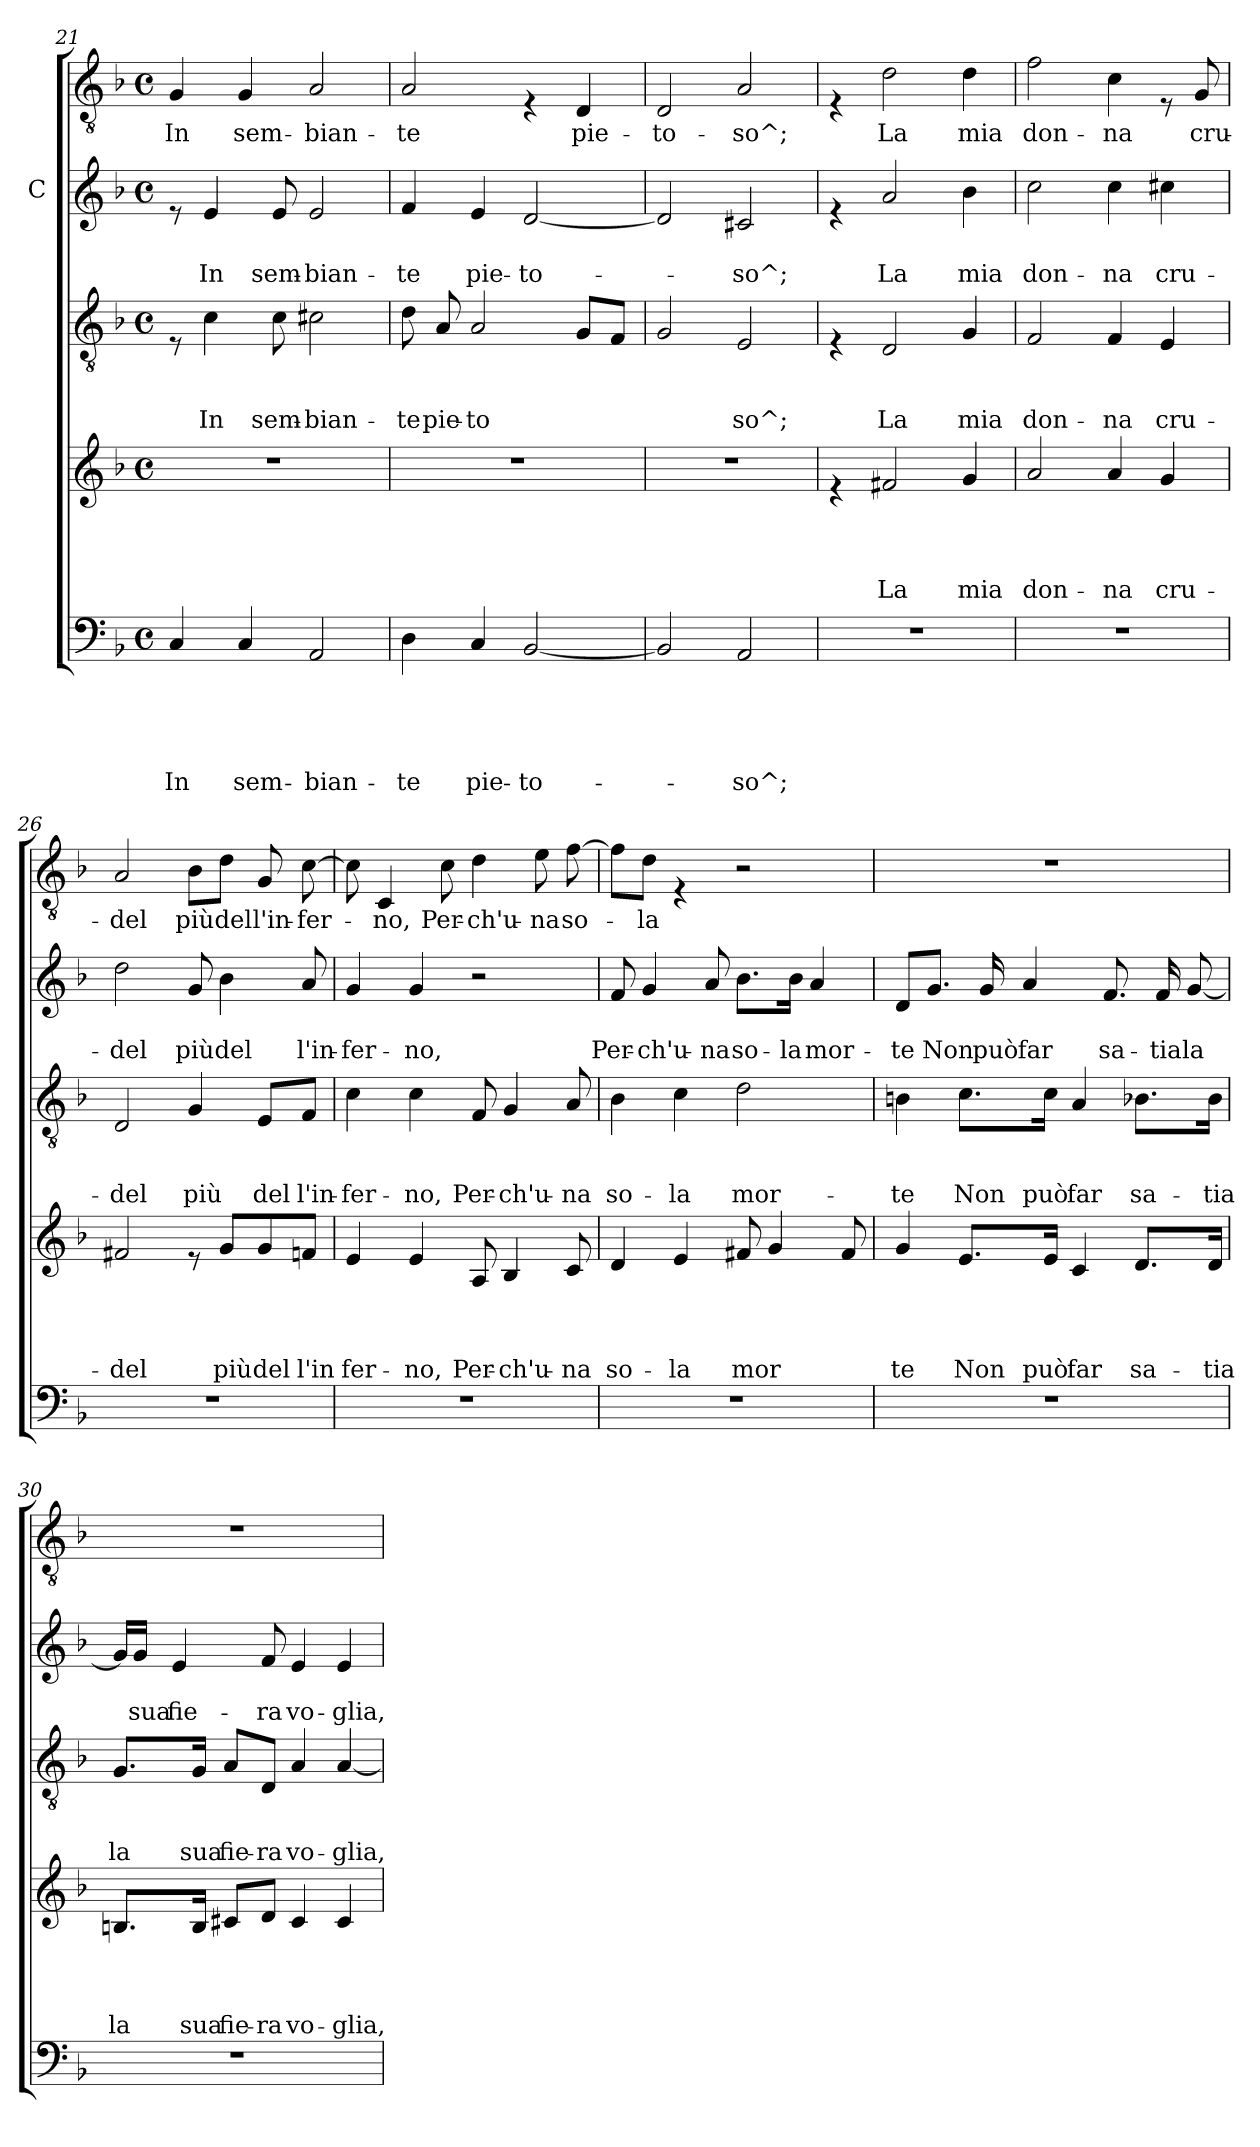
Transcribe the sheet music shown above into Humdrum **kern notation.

**kern	**text	**text	**text	**text	**text	**kern	**text	**text	**text	**text	**kern	**text	**text	**text	**kern	**text	**text	**kern	**text
*part5	*part5	*part5	*part5	*part5	*part5	*part4	*part4	*part4	*part4	*part4	*part3	*part3	*part3	*part3	*part2	*part2	*part2	*part1	*part1
*staff5	*staff5	*staff5	*staff5	*staff5	*staff5	*staff4	*staff4	*staff4	*staff4	*staff4	*staff3	*staff3	*staff3	*staff3	*staff2	*staff2	*staff2	*staff1	*staff1
*	*	*	*	*	*	*	*	*	*	*	*	*	*	*	*I"C	*	*	*	*
*clefF4	*	*	*	*	*	*clefG2	*	*	*	*	*clefGv2	*	*	*	*clefG2	*	*	*clefGv2	*
*k[b-]	*	*	*	*	*	*k[b-]	*	*	*	*	*k[b-]	*	*	*	*k[b-]	*	*	*k[b-]	*
*F:	*	*	*	*	*	*F:	*	*	*	*	*F:	*	*	*	*F:	*	*	*F:	*
*M4/4	*	*	*	*	*	*M4/4	*	*	*	*	*M4/4	*	*	*	*M4/4	*	*	*M4/4	*
*met(c)	*	*	*	*	*	*met(c)	*	*	*	*	*met(c)	*	*	*	*met(c)	*	*	*met(c)	*
=21	=21	=21	=21	=21	=21	=21	=21	=21	=21	=21	=21	=21	=21	=21	=21	=21	=21	=21	=21
!	!	!	!	!	!LO:LY:b	!	!	!	!	!	!	!	!	!	!	!	!	!	!LO:LY:b
4C/	.	.	.	.	In	1r	.	.	.	.	8rE	.	.	.	8re	.	.	4G/	In
!	!	!	!	!	!	!	!	!	!	!	!	!	!	!LO:LY:b	!	!	!LO:LY:b	!	!
.	.	.	.	.	.	.	.	.	.	.	4c\	.	.	In	4e/	.	In	.	.
!	!	!	!	!	!LO:LY:b	!	!	!	!	!	!	!	!	!	!	!	!	!	!LO:LY:b
4C/	.	.	.	.	sem-	.	.	.	.	.	.	.	.	.	.	.	.	4G/	sem-
!	!	!	!	!	!	!	!	!	!	!	!	!	!	!LO:LY:b	!	!	!LO:LY:b	!	!
.	.	.	.	.	.	.	.	.	.	.	8c\	.	.	sem-	8e/	.	sem-	.	.
!	!	!	!	!	!LO:LY:b	!	!	!	!	!	!	!	!	!LO:LY:b	!	!	!LO:LY:b	!	!LO:LY:b
2AA/	.	.	.	.	-bian-	.	.	.	.	.	2c#X\	.	.	-bian-	2e/	.	-bian-	2A/	-bian-
=22	=22	=22	=22	=22	=22	=22	=22	=22	=22	=22	=22	=22	=22	=22	=22	=22	=22	=22	=22
!	!	!	!	!	!LO:LY:b	!	!	!	!	!	!	!	!	!LO:LY:b	!	!	!LO:LY:b	!	!LO:LY:b
4D\	.	.	.	.	-te	1r	.	.	.	.	8d\	.	.	-te	4f/	.	-te	2A/	-te
!	!	!	!	!	!	!	!	!	!	!	!	!	!	!LO:LY:b	!	!	!	!	!
.	.	.	.	.	.	.	.	.	.	.	8A/	.	.	pie-	.	.	.	.	.
!	!	!	!	!	!LO:LY:b	!	!	!	!	!	!	!	!	!LO:LY:b	!	!	!LO:LY:b	!	!
4C/	.	.	.	.	pie-	.	.	.	.	.	2A/	.	.	-to	4e/	.	pie-	.	.
!	!	!	!	!	!LO:LY:b	!	!	!	!	!	!	!	!	!	!	!	!LO:LY:b	!	!
[<2BB-/	.	.	.	.	-to-	.	.	.	.	.	.	.	.	.	[<2d/	.	-to-	4rE	.
!	!	!	!	!	!	!	!	!	!	!	!	!	!	!	!	!	!	!	!LO:LY:b
.	.	.	.	.	.	.	.	.	.	.	8G/L	.	.	.	.	.	.	4D/	pie-
.	.	.	.	.	.	.	.	.	.	.	8F/J	.	.	.	.	.	.	.	.
=23	=23	=23	=23	=23	=23	=23	=23	=23	=23	=23	=23	=23	=23	=23	=23	=23	=23	=23	=23
!	!	!	!	!	!	!	!	!	!	!	!	!	!	!	!	!	!	!	!LO:LY:b
2BB-/]	.	.	.	.	.	1r	.	.	.	.	2G/	.	.	.	2d/]	.	.	2D/	-to-
!	!	!	!	!	!LO:LY:b	!	!	!	!	!	!	!	!	!LO:LY:b	!	!	!LO:LY:b	!	!LO:LY:b
2AA/	.	.	.	.	-so^;	.	.	.	.	.	2E/	.	.	so^;	2c#X/	.	-so^;	2A/	-so^;
!!LO:LB:g=z
=24	=24	=24	=24	=24	=24	=24	=24	=24	=24	=24	=24	=24	=24	=24	=24	=24	=24	=24	=24
1r	.	.	.	.	.	4re	.	.	.	.	4rE	.	.	.	4re	.	.	4rE	.
!	!	!	!	!	!	!	!	!	!	!LO:LY:b	!	!	!	!LO:LY:b	!	!	!LO:LY:b	!	!LO:LY:b
.	.	.	.	.	.	2f#X/	.	.	.	La	2D/	.	.	La	2a/	.	La	2d\	La
!	!	!	!	!	!	!	!	!	!	!LO:LY:b	!	!	!	!LO:LY:b	!	!	!LO:LY:b	!	!LO:LY:b
.	.	.	.	.	.	4g/	.	.	.	mia	4G/	.	.	mia	4b-\	.	mia	4d\	mia
=25	=25	=25	=25	=25	=25	=25	=25	=25	=25	=25	=25	=25	=25	=25	=25	=25	=25	=25	=25
!	!	!	!	!	!	!	!	!	!	!LO:LY:b	!	!	!	!LO:LY:b	!	!	!LO:LY:b	!	!LO:LY:b
1r	.	.	.	.	.	2a/	.	.	.	don-	2F/	.	.	don-	2cc\	.	don-	2f\	don-
!	!	!	!	!	!	!	!	!	!	!LO:LY:b	!	!	!	!LO:LY:b	!	!	!LO:LY:b	!	!LO:LY:b
.	.	.	.	.	.	4a/	.	.	.	-na	4F/	.	.	-na	4cc\	.	-na	4c\	-na
!	!	!	!	!	!	!	!	!	!	!LO:LY:b	!	!	!	!LO:LY:b	!	!	!LO:LY:b	!	!
.	.	.	.	.	.	4g/	.	.	.	cru-	4E/	.	.	cru-	4cc#X\	.	cru-	8rE	.
!	!	!	!	!	!	!	!	!	!	!	!	!	!	!	!	!	!	!	!LO:LY:b
.	.	.	.	.	.	.	.	.	.	.	.	.	.	.	.	.	.	8G/	cru-
=26	=26	=26	=26	=26	=26	=26	=26	=26	=26	=26	=26	=26	=26	=26	=26	=26	=26	=26	=26
!	!	!	!	!	!	!	!	!	!	!LO:LY:b	!	!	!	!LO:LY:b	!	!	!LO:LY:b	!	!LO:LY:b
1r	.	.	.	.	.	2f#X/	.	.	.	-del	2D/	.	.	-del	2dd\	.	-del	2A/	-del
!	!	!	!	!	!	!	!	!	!	!	!	!	!	!LO:LY:b	!	!	!LO:LY:b	!	!LO:LY:b
.	.	.	.	.	.	8re	.	.	.	.	4G/	.	.	più	8g/	.	più	8B-\L	più
!	!	!	!	!	!	!	!	!	!	!LO:LY:b	!	!	!	!	!	!	!LO:LY:b	!	!LO:LY:b
.	.	.	.	.	.	8g/L	.	.	.	più	.	.	.	.	4b-\	.	del	8d\J	del
!	!	!	!	!	!	!	!	!	!	!LO:LY:b	!	!	!	!LO:LY:b	!	!	!	!	!LO:LY:b
.	.	.	.	.	.	8g/	.	.	.	del	8E/L	.	.	del	.	.	.	8G/	l'in-
!	!	!	!	!	!	!	!	!	!	!LO:LY:b	!	!	!	!LO:LY:b	!	!	!LO:LY:b	!	!LO:LY:b
.	.	.	.	.	.	8fn/J	.	.	.	l'in	8F/J	.	.	l'in-	8a/	.	l'in-	[>8c\	-fer-
=27	=27	=27	=27	=27	=27	=27	=27	=27	=27	=27	=27	=27	=27	=27	=27	=27	=27	=27	=27
!	!	!	!	!	!	!	!	!	!	!LO:LY:b	!	!	!	!LO:LY:b	!	!	!LO:LY:b	!	!
1r	.	.	.	.	.	4e/	.	.	.	fer-	4c\	.	.	-fer-	4g/	.	-fer-	8c\]	.
!	!	!	!	!	!	!	!	!	!	!	!	!	!	!	!	!	!	!	!LO:LY:b
.	.	.	.	.	.	.	.	.	.	.	.	.	.	.	.	.	.	4C/	-no,
!	!	!	!	!	!	!	!	!	!	!LO:LY:b	!	!	!	!LO:LY:b	!	!	!LO:LY:b	!	!
.	.	.	.	.	.	4e/	.	.	.	-no,	4c\	.	.	-no,	4g/	.	-no,	.	.
!	!	!	!	!	!	!	!	!	!	!	!	!	!	!	!	!	!	!	!LO:LY:b
.	.	.	.	.	.	.	.	.	.	.	.	.	.	.	.	.	.	8c\	Per-
!	!	!	!	!	!	!	!	!	!	!LO:LY:b	!	!	!	!LO:LY:b	!	!	!	!	!LO:LY:b
.	.	.	.	.	.	8A/	.	.	.	Per-	8F/	.	.	Per-	2r	.	.	4d\	-ch'u-
!	!	!	!	!	!	!	!	!	!	!LO:LY:b	!	!	!	!LO:LY:b	!	!	!	!	!
.	.	.	.	.	.	4B-/	.	.	.	-ch'u-	4G/	.	.	-ch'u-	.	.	.	.	.
!	!	!	!	!	!	!	!	!	!	!	!	!	!	!	!	!	!	!	!LO:LY:b
.	.	.	.	.	.	.	.	.	.	.	.	.	.	.	.	.	.	8e\	-na
!	!	!	!	!	!	!	!	!	!	!LO:LY:b	!	!	!	!LO:LY:b	!	!	!	!	!LO:LY:b
.	.	.	.	.	.	8c/	.	.	.	-na	8A/	.	.	-na	.	.	.	[>8f\	so-
!!LO:LB:g=z
=28	=28	=28	=28	=28	=28	=28	=28	=28	=28	=28	=28	=28	=28	=28	=28	=28	=28	=28	=28
!	!	!	!	!	!	!	!	!	!	!LO:LY:b	!	!	!	!LO:LY:b	!	!	!LO:LY:b	!	!
1r	.	.	.	.	.	4d/	.	.	.	so-	4B-\	.	.	so-	8f/	.	Per-	8f\L]	.
!	!	!	!	!	!	!	!	!	!	!	!	!	!	!	!	!	!LO:LY:b	!	!LO:LY:b
.	.	.	.	.	.	.	.	.	.	.	.	.	.	.	4g/	.	-ch'u-	8d\J	-la
!	!	!	!	!	!	!	!	!	!	!LO:LY:b	!	!	!	!LO:LY:b	!	!	!	!	!
.	.	.	.	.	.	4e/	.	.	.	-la	4c\	.	.	-la	.	.	.	4rE	.
!	!	!	!	!	!	!	!	!	!	!	!	!	!	!	!	!	!LO:LY:b	!	!
.	.	.	.	.	.	.	.	.	.	.	.	.	.	.	8a/	.	-na	.	.
!	!	!	!	!	!	!	!	!	!	!LO:LY:b	!	!	!	!LO:LY:b	!	!	!LO:LY:b	!	!
.	.	.	.	.	.	8f#X/	.	.	.	mor	2d\	.	.	mor-	8.b-\L	.	so-	2r	.
.	.	.	.	.	.	4g/	.	.	.	.	.	.	.	.	.	.	.	.	.
!	!	!	!	!	!	!	!	!	!	!	!	!	!	!	!	!	!LO:LY:b	!	!
.	.	.	.	.	.	.	.	.	.	.	.	.	.	.	16b-\Jk	.	-la	.	.
!	!	!	!	!	!	!	!	!	!	!	!	!	!	!	!	!	!LO:LY:b	!	!
.	.	.	.	.	.	.	.	.	.	.	.	.	.	.	4a/	.	mor-	.	.
.	.	.	.	.	.	8f#/	.	.	.	.	.	.	.	.	.	.	.	.	.
=29	=29	=29	=29	=29	=29	=29	=29	=29	=29	=29	=29	=29	=29	=29	=29	=29	=29	=29	=29
!	!	!	!	!	!	!	!	!	!	!LO:LY:b	!	!	!	!LO:LY:b	!	!	!LO:LY:b	!	!
1r	.	.	.	.	.	4g/	.	.	.	te	4Bn\	.	.	-te	8d/L	.	-te	1r	.
!	!	!	!	!	!	!	!	!	!	!	!	!	!	!	!	!	!LO:LY:b	!	!
.	.	.	.	.	.	.	.	.	.	.	.	.	.	.	8.g/J	.	Non	.	.
!	!	!	!	!	!	!	!	!	!	!LO:LY:b	!	!	!	!LO:LY:b	!	!	!	!	!
.	.	.	.	.	.	8.e/L	.	.	.	Non	8.c\L	.	.	Non	.	.	.	.	.
!	!	!	!	!	!	!	!	!	!	!	!	!	!	!	!	!	!LO:LY:b	!	!
.	.	.	.	.	.	.	.	.	.	.	.	.	.	.	16g/	.	può	.	.
!	!	!	!	!	!	!	!	!	!	!	!	!	!	!	!	!	!LO:LY:b	!	!
.	.	.	.	.	.	.	.	.	.	.	.	.	.	.	4a/	.	far	.	.
!	!	!	!	!	!	!	!	!	!	!LO:LY:b	!	!	!	!LO:LY:b	!	!	!	!	!
.	.	.	.	.	.	16e/Jk	.	.	.	può	16c\Jk	.	.	può	.	.	.	.	.
!	!	!	!	!	!	!	!	!	!	!LO:LY:b	!	!	!	!LO:LY:b	!	!	!	!	!
.	.	.	.	.	.	4c/	.	.	.	far	4A/	.	.	far	.	.	.	.	.
!	!	!	!	!	!	!	!	!	!	!	!	!	!	!	!	!	!LO:LY:b	!	!
.	.	.	.	.	.	.	.	.	.	.	.	.	.	.	8.f/	.	sa-	.	.
!	!	!	!	!	!	!	!	!	!	!LO:LY:b	!	!	!	!LO:LY:b	!	!	!	!	!
.	.	.	.	.	.	8.d/L	.	.	.	sa-	8.B-X\L	.	.	sa-	.	.	.	.	.
!	!	!	!	!	!	!	!	!	!	!	!	!	!	!	!	!	!LO:LY:b	!	!
.	.	.	.	.	.	.	.	.	.	.	.	.	.	.	16f/	.	-tia	.	.
!	!	!	!	!	!	!	!	!	!	!	!	!	!	!	!	!	!LO:LY:b	!	!
.	.	.	.	.	.	.	.	.	.	.	.	.	.	.	[<8g/	.	la	.	.
!	!	!	!	!	!	!	!	!	!	!LO:LY:b	!	!	!	!LO:LY:b	!	!	!	!	!
.	.	.	.	.	.	16d/Jk	.	.	.	-tia	16B-\Jk	.	.	-tia	.	.	.	.	.
=30	=30	=30	=30	=30	=30	=30	=30	=30	=30	=30	=30	=30	=30	=30	=30	=30	=30	=30	=30
!	!	!	!	!	!	!	!	!	!	!LO:LY:b	!	!	!	!LO:LY:b	!	!	!	!	!
1r	.	.	.	.	.	8.Bn/L	.	.	.	la	8.G/L	.	.	la	16g/LL]	.	.	1r	.
!	!	!	!	!	!	!	!	!	!	!	!	!	!	!	!	!	!LO:LY:b	!	!
.	.	.	.	.	.	.	.	.	.	.	.	.	.	.	16g/JJ	.	sua	.	.
!	!	!	!	!	!	!	!	!	!	!	!	!	!	!	!	!	!LO:LY:b	!	!
.	.	.	.	.	.	.	.	.	.	.	.	.	.	.	4e/	.	fie-	.	.
!	!	!	!	!	!	!	!	!	!	!LO:LY:b	!	!	!	!LO:LY:b	!	!	!	!	!
.	.	.	.	.	.	16B/Jk	.	.	.	sua	16G/Jk	.	.	sua	.	.	.	.	.
!	!	!	!	!	!	!	!	!	!	!LO:LY:b	!	!	!	!LO:LY:b	!	!	!	!	!
.	.	.	.	.	.	8c#X/L	.	.	.	fie-	8A/L	.	.	fie-	.	.	.	.	.
!	!	!	!	!	!	!	!	!	!	!LO:LY:b	!	!	!	!LO:LY:b	!	!	!LO:LY:b	!	!
.	.	.	.	.	.	8d/J	.	.	.	-ra	8D/J	.	.	-ra	8f/	.	-ra	.	.
!	!	!	!	!	!	!	!	!	!	!LO:LY:b	!	!	!	!LO:LY:b	!	!	!LO:LY:b	!	!
.	.	.	.	.	.	4c#/	.	.	.	vo-	4A/	.	.	vo-	4e/	.	vo-	.	.
!	!	!	!	!	!	!	!	!	!	!LO:LY:b	!	!	!	!LO:LY:b	!	!	!LO:LY:b	!	!
.	.	.	.	.	.	4c#/	.	.	.	-glia,	[<4A/	.	.	-glia,	4e/	.	-glia,	.	.
=	=	=	=	=	=	=	=	=	=	=	=	=	=	=	=	=	=	=	=
*-	*-	*-	*-	*-	*-	*-	*-	*-	*-	*-	*-	*-	*-	*-	*-	*-	*-	*-	*-
